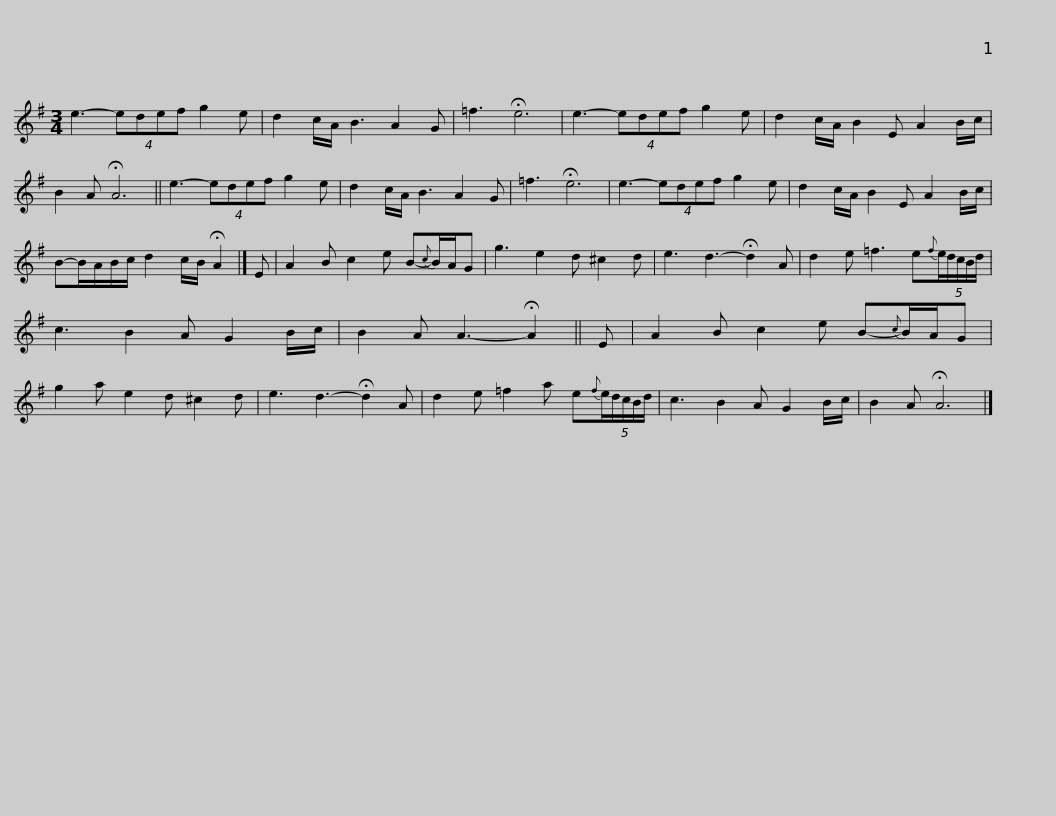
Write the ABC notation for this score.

X:1
L:1/8
M:3/4
I:linebreak $
K:Emin
V:1 treble
V:1
 e3- (4:3:4edef g2 e | d2 c/A/ B3 A2 G | =f3 !fermata!e6 | e3- (4:3:4edef g2 e | d2 c/A/ B2 E A2 B/c/ | %5
 B2 A !fermata!A6 ||$ e3- (4:3:4edef g2 e | d2 c/A/ B3 A2 G | =f3 !fermata!e6 | e3- (4:3:4edef g2 e | %10
 d2 c/A/ B2 E A2 B/c/ | B-B/A/B/c/ d2 c/B/ !fermata!A2 |]$ E | A2 B c2 e B-{c}B/A/G | g3 e2 d ^c2 d | %15
 e3 d3- !fermata!d2 A | d2 e =f3 e{f}(5:2:5e/d/c/B/d/ | c3 B2 A G2 B/c/ |$ B2 A A3- !fermata!A2 || E | %20
 A2 B c2 e B-{c}B/A/G | g2 a e2 d ^c2 d | e3 d3- !fermata!d2 A | d2 e =f2 a e{f}(5:2:5e/d/c/B/d/ |$ c3 B2 A G2 B/c/ | %25
 B2 A !fermata!A6 |] %26
